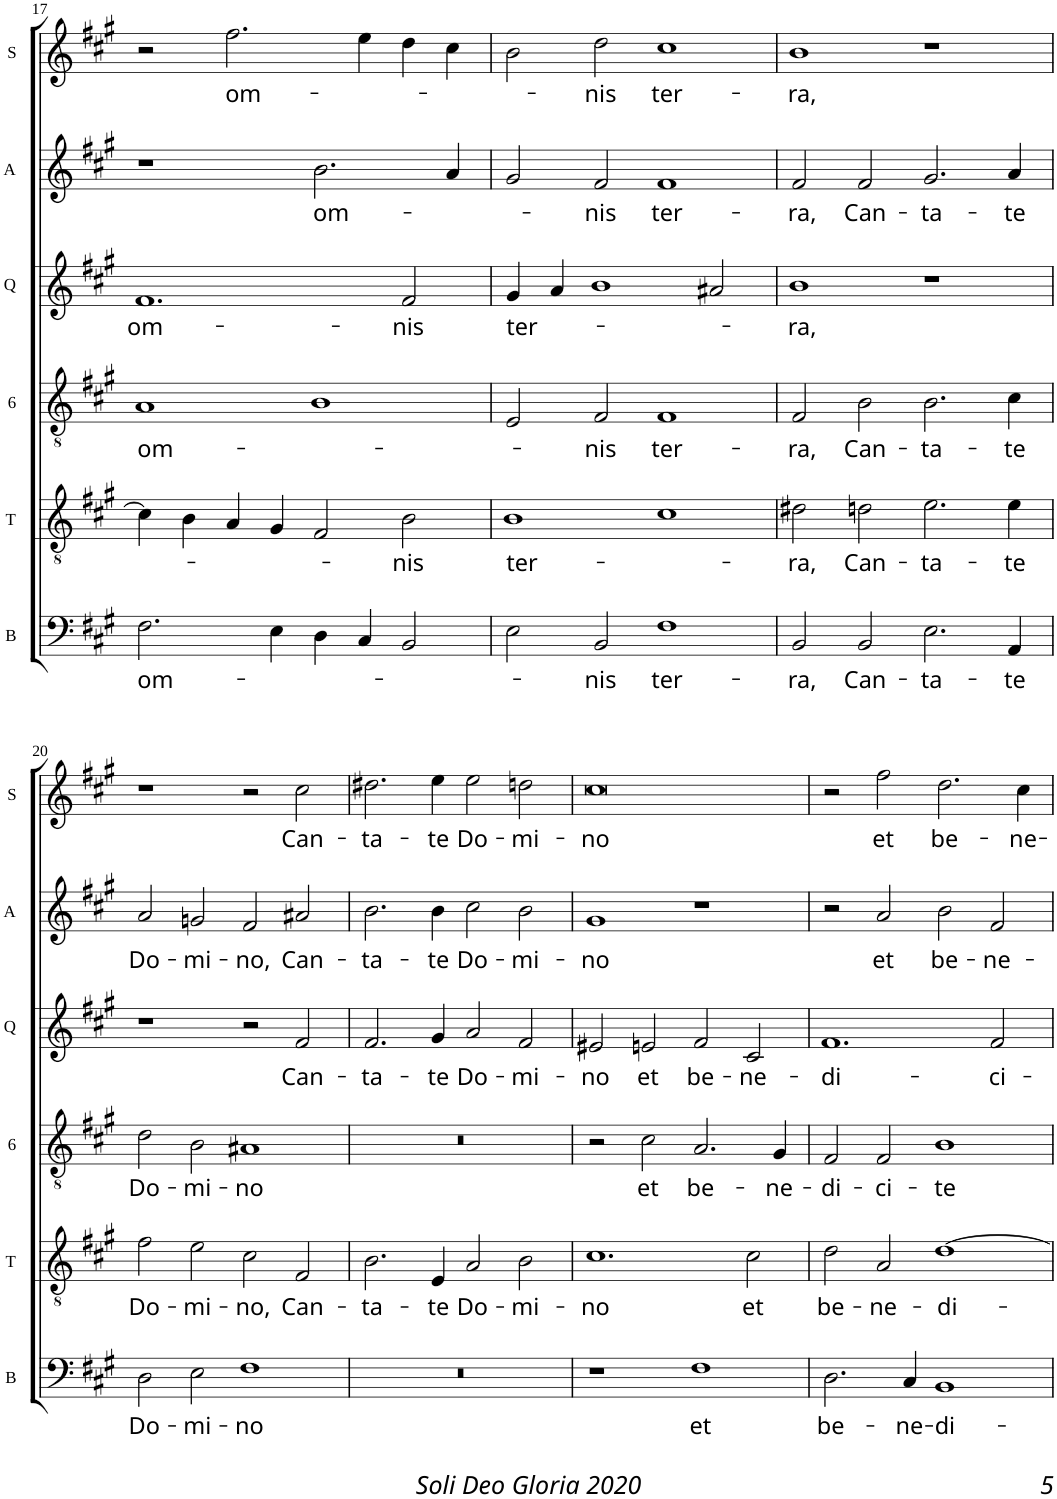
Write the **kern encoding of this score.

**kern	**text	**kern	**text	**kern	**text	**kern	**text	**kern	**text	**kern	**text
*part6	*part6	*part5	*part5	*part4	*part4	*part3	*part3	*part2	*part2	*part1	*part1
*staff6	*staff6	*staff5	*staff5	*staff4	*staff4	*staff3	*staff3	*staff2	*staff2	*staff1	*staff1
*I"Bass	*	*I"Tenor	*	*I"Sexto	*	*I"Quinto	*	*I"Alto	*	*I"Soprano	*
*I'B	*	*I'T	*	*	*	*I'Q	*	*I'A	*	*I'S	*
!!LO:PB:g=z
*clefF4	*	*clefGv2	*	*clefGv2	*	*clefG2	*	*clefG2	*	*clefG2	*
*k[f#c#g#]	*	*k[f#c#g#]	*	*k[f#c#g#]	*	*k[f#c#g#]	*	*k[f#c#g#]	*	*k[f#c#g#]	*
*A:	*	*A:	*	*A:	*	*A:	*	*A:	*	*A:	*
*M4/2	*	*M4/2	*	*M4/2	*	*M4/2	*	*M4/2	*	*M4/2	*
=17	=17	=17	=17	=17	=17	=17	=17	=17	=17	=17	=17
!	!LO:LY:b	!	!	!	!LO:LY:b	!	!LO:LY:b	!	!	!	!
2.F#\	om-	4c#\]	.	1A	om-	1.f#	om-	1r	.	2r	.
.	.	4B\	.	.	.	.	.	.	.	.	.
!	!	!	!	!	!	!	!	!	!	!	!LO:LY:b
.	.	4A/	.	.	.	.	.	.	.	2.ff#\	om-
4E\	.	4G#/	.	.	.	.	.	.	.	.	.
!	!	!	!	!	!	!	!	!	!LO:LY:b	!	!
4D\	.	2F#/	.	1B	.	.	.	2.b\	om-	.	.
4C#/	.	.	.	.	.	.	.	.	.	4ee\	.
!	!	!	!LO:LY:b	!	!	!	!LO:LY:b	!	!	!	!
2BB/	.	2B\	-nis	.	.	2f#/	-nis	.	.	4dd\	.
.	.	.	.	.	.	.	.	4a/	.	4cc#\	.
=18	=18	=18	=18	=18	=18	=18	=18	=18	=18	=18	=18
!	!	!	!LO:LY:b	!	!	!	!LO:LY:b	!	!	!	!
2E\	.	1B	ter-	2E/	.	4g#/	ter-	2g#/	.	2b\	.
.	.	.	.	.	.	4a/	.	.	.	.	.
!	!LO:LY:b	!	!	!	!LO:LY:b	!	!	!	!LO:LY:b	!	!LO:LY:b
2BB/	-nis	.	.	2F#/	-nis	1b	.	2f#/	-nis	2dd\	-nis
!	!LO:LY:b	!	!	!	!LO:LY:b	!	!	!	!LO:LY:b	!	!LO:LY:b
1F#	ter-	1c#	.	1F#	ter-	.	.	1f#	ter-	1cc#	ter-
.	.	.	.	.	.	2a#X/	.	.	.	.	.
=19	=19	=19	=19	=19	=19	=19	=19	=19	=19	=19	=19
!	!LO:LY:b	!	!LO:LY:b	!	!LO:LY:b	!	!LO:LY:b	!	!LO:LY:b	!	!LO:LY:b
2BB/	-ra,	2d#X\	-ra,	2F#/	-ra,	1b	-ra,	2f#/	-ra,	1b	-ra,
!	!LO:LY:b	!	!LO:LY:b	!	!LO:LY:b	!	!	!	!LO:LY:b	!	!
2BB/	Can-	2dn\	Can-	2B\	Can-	.	.	2f#/	Can-	.	.
!	!LO:LY:b	!	!LO:LY:b	!	!LO:LY:b	!	!	!	!LO:LY:b	!	!
2.E\	-ta-	2.e\	-ta-	2.B\	-ta-	1r	.	2.g#/	-ta-	1r	.
!	!LO:LY:b	!	!LO:LY:b	!	!LO:LY:b	!	!	!	!LO:LY:b	!	!
4AA/	-te	4e\	-te	4c#\	-te	.	.	4a/	-te	.	.
!!LO:LB:g=z
=20	=20	=20	=20	=20	=20	=20	=20	=20	=20	=20	=20
!	!LO:LY:b	!	!LO:LY:b	!	!LO:LY:b	!	!	!	!LO:LY:b	!	!
2D\	Do-	2f#\	Do-	2d\	Do-	1r	.	2a/	Do-	1r	.
!	!LO:LY:b	!	!LO:LY:b	!	!LO:LY:b	!	!	!	!LO:LY:b	!	!
2E\	-mi-	2e\	-mi-	2B\	-mi-	.	.	2gn/	-mi-	.	.
!	!LO:LY:b	!	!LO:LY:b	!	!LO:LY:b	!	!	!	!LO:LY:b	!	!
1F#	-no	2c#\	-no,	1A#X	-no	2r	.	2f#/	-no,	2r	.
!	!	!	!LO:LY:b	!	!	!	!LO:LY:b	!	!LO:LY:b	!	!LO:LY:b
.	.	2F#/	Can-	.	.	2f#/	Can-	2a#X/	Can-	2cc#\	Can-
=21	=21	=21	=21	=21	=21	=21	=21	=21	=21	=21	=21
!	!	!	!LO:LY:b	!	!	!	!LO:LY:b	!	!LO:LY:b	!	!LO:LY:b
0r	.	2.B\	-ta-	0r	.	2.f#/	-ta-	2.b\	-ta-	2.dd#X\	-ta-
!	!	!	!LO:LY:b	!	!	!	!LO:LY:b	!	!LO:LY:b	!	!LO:LY:b
.	.	4E/	-te	.	.	4g#/	-te	4b\	-te	4ee\	-te
!	!	!	!LO:LY:b	!	!	!	!LO:LY:b	!	!LO:LY:b	!	!LO:LY:b
.	.	2A/	Do-	.	.	2a/	Do-	2cc#\	Do-	2ee\	Do-
!	!	!	!LO:LY:b	!	!	!	!LO:LY:b	!	!LO:LY:b	!	!LO:LY:b
.	.	2B\	-mi-	.	.	2f#/	-mi-	2b\	-mi-	2ddn\	-mi-
=22	=22	=22	=22	=22	=22	=22	=22	=22	=22	=22	=22
!	!	!	!LO:LY:b	!	!	!	!LO:LY:b	!	!LO:LY:b	!	!LO:LY:b
1r	.	1.c#	-no	2r	.	2e#X/	-no	1g#	-no	0cc#	-no
!	!	!	!	!	!LO:LY:b	!	!LO:LY:b	!	!	!	!
.	.	.	.	2c#\	et	2en/	et	.	.	.	.
!	!LO:LY:b	!	!	!	!LO:LY:b	!	!LO:LY:b	!	!	!	!
1F#	et	.	.	2.A/	be-	2f#/	be-	1r	.	.	.
!	!	!	!LO:LY:b	!	!	!	!LO:LY:b	!	!	!	!
.	.	2c#\	et	.	.	2c#/	-ne-	.	.	.	.
!	!	!	!	!	!LO:LY:b	!	!	!	!	!	!
.	.	.	.	4G#/	-ne-	.	.	.	.	.	.
=23	=23	=23	=23	=23	=23	=23	=23	=23	=23	=23	=23
!	!LO:LY:b	!	!LO:LY:b	!	!LO:LY:b	!	!LO:LY:b	!	!	!	!
2.D\	be-	2d\	be-	2F#/	-di-	1.f#	-di-	2r	.	2r	.
!	!	!	!LO:LY:b	!	!LO:LY:b	!	!	!	!LO:LY:b	!	!LO:LY:b
.	.	2A/	-ne-	2F#/	-ci-	.	.	2a/	et	2ff#\	et
!	!LO:LY:b	!	!	!	!	!	!	!	!	!	!
4C#/	-ne-	.	.	.	.	.	.	.	.	.	.
!	!LO:LY:b	!	!LO:LY:b	!	!LO:LY:b	!	!	!	!LO:LY:b	!	!LO:LY:b
1BB	-di-	[1d	-di-	1B	-te	.	.	2b\	be-	2.dd\	be-
!	!	!	!	!	!	!	!LO:LY:b	!	!LO:LY:b	!	!
.	.	.	.	.	.	2f#/	-ci-	2f#/	-ne-	.	.
!	!	!	!	!	!	!	!	!	!	!	!LO:LY:b
.	.	.	.	.	.	.	.	.	.	4cc#\	-ne-
=	=	=	=	=	=	=	=	=	=	=	=
*-	*-	*-	*-	*-	*-	*-	*-	*-	*-	*-	*-
